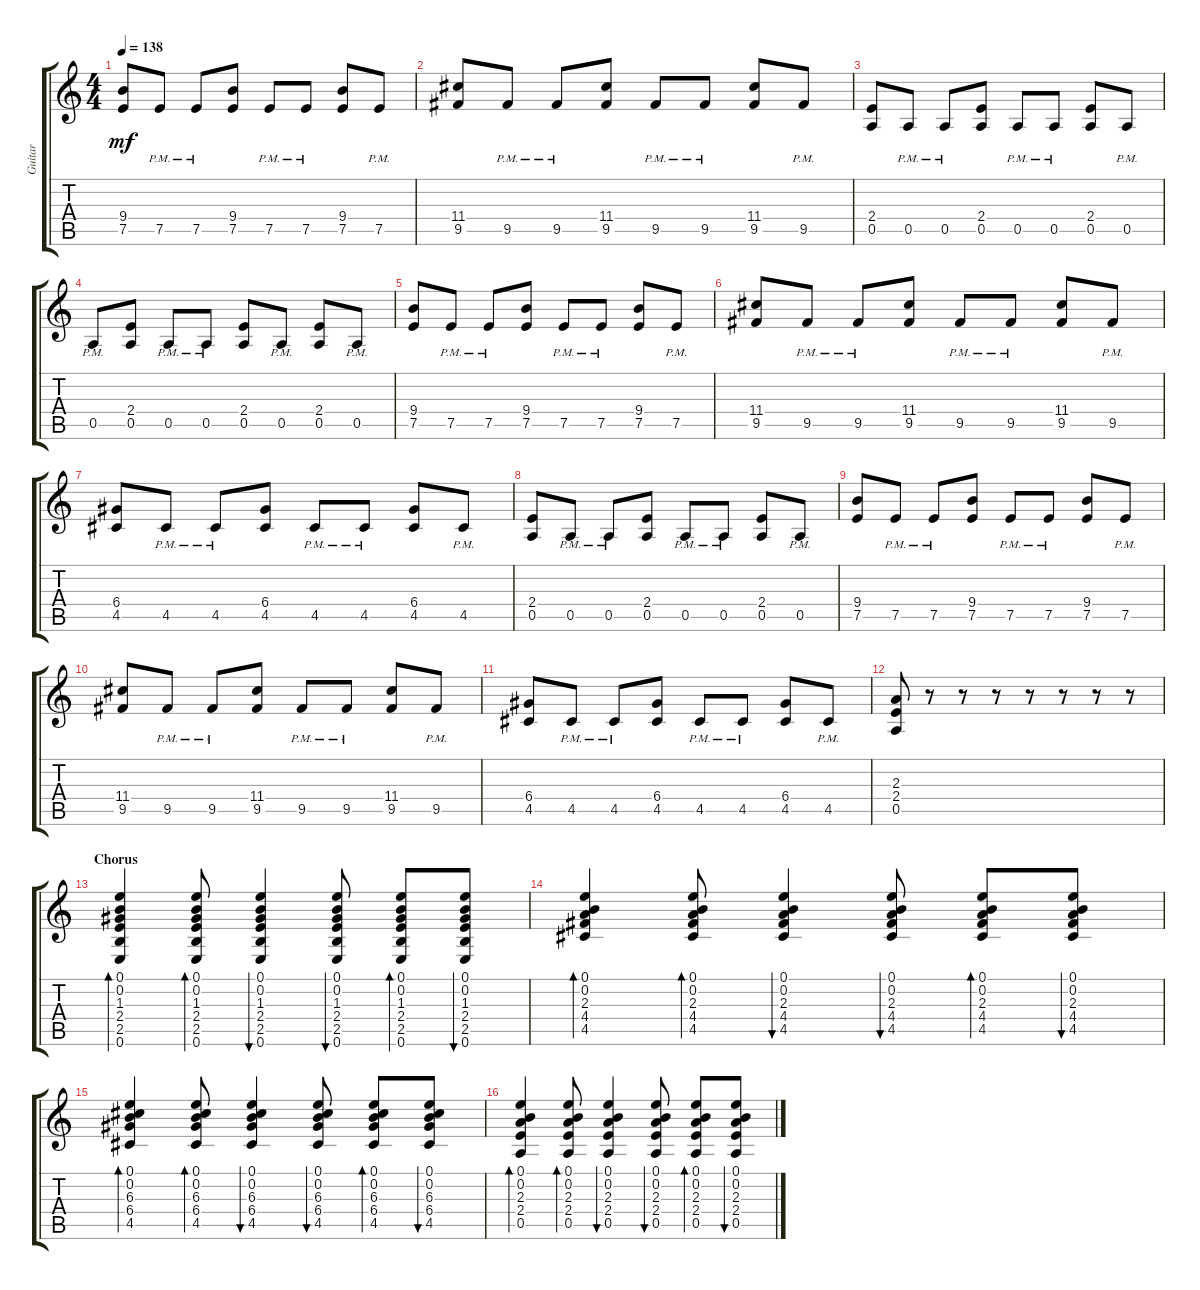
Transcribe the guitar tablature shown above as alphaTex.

\track ("Guitar" "Guitar") {instrument acousticguitarsteel}
\staff {score tabs}
\tuning (E4 B3 G3 D3 A2 E2) {hide}
\ts (4 4)
\tempo 138
\clef g2
\ks c
(9.4 7.5).8{dy mf} 7.5{pm}.8 7.5{pm}.8 (9.4 7.5).8 7.5{pm}.8 7.5{pm}.8 (9.4 7.5).8 7.5{pm}.8 |
(11.4 9.5).8 9.5{pm}.8 9.5{pm}.8 (11.4 9.5).8 9.5{pm}.8 9.5{pm}.8 (11.4 9.5).8 9.5{pm}.8 |
(2.4 0.5).8 0.5{pm}.8 0.5{pm}.8 (2.4 0.5).8 0.5{pm}.8 0.5{pm}.8 (2.4 0.5).8 0.5{pm}.8 |
0.5{pm}.8 (2.4 0.5).8 0.5{pm}.8 0.5{pm}.8 (2.4 0.5).8 0.5{pm}.8 (2.4 0.5).8 0.5{pm}.8 |
(9.4 7.5).8 7.5{pm}.8 7.5{pm}.8 (9.4 7.5).8 7.5{pm}.8 7.5{pm}.8 (9.4 7.5).8 7.5{pm}.8 |
(11.4 9.5).8 9.5{pm}.8 9.5{pm}.8 (11.4 9.5).8 9.5{pm}.8 9.5{pm}.8 (11.4 9.5).8 9.5{pm}.8 |
(6.4 4.5).8 4.5{pm}.8 4.5{pm}.8 (6.4 4.5).8 4.5{pm}.8 4.5{pm}.8 (6.4 4.5).8 4.5{pm}.8 |
(2.4 0.5).8 0.5{pm}.8 0.5{pm}.8 (2.4 0.5).8 0.5{pm}.8 0.5{pm}.8 (2.4 0.5).8 0.5{pm}.8 |
(9.4 7.5).8 7.5{pm}.8 7.5{pm}.8 (9.4 7.5).8 7.5{pm}.8 7.5{pm}.8 (9.4 7.5).8 7.5{pm}.8 |
(11.4 9.5).8 9.5{pm}.8 9.5{pm}.8 (11.4 9.5).8 9.5{pm}.8 9.5{pm}.8 (11.4 9.5).8 9.5{pm}.8 |
(6.4 4.5).8 4.5{pm}.8 4.5{pm}.8 (6.4 4.5).8 4.5{pm}.8 4.5{pm}.8 (6.4 4.5).8 4.5{pm}.8 |
(2.3 2.4 0.5).8 r.8 r.8 r.8 r.8 r.8 r.8 r.8 |
\section ("" "Chorus")
(0.1 0.2 1.3 2.4 2.5 0.6).4{bd 30} (0.1 0.2 1.3 2.4 2.5 0.6).8{bd 30} (0.1 0.2 1.3 2.4 2.5 0.6).4{bu 30} (0.1 0.2 1.3 2.4 2.5 0.6).8{bu 30} (0.1 0.2 1.3 2.4 2.5 0.6).8{bd 30} (0.1 0.2 1.3 2.4 2.5 0.6).8{bu 30} |
(0.1 0.2 2.3 4.4 4.5).4{bd 30} (0.1 0.2 2.3 4.4 4.5).8{bd 30} (0.1 0.2 2.3 4.4 4.5).4{bu 30} (0.1 0.2 2.3 4.4 4.5).8{bu 30} (0.1 0.2 2.3 4.4 4.5).8{bd 30} (0.1 0.2 2.3 4.4 4.5).8{bu 30} |
(0.1 0.2 6.3 6.4 4.5).4{bd 30} (0.1 0.2 6.3 6.4 4.5).8{bd 30} (0.1 0.2 6.3 6.4 4.5).4{bu 30} (0.1 0.2 6.3 6.4 4.5).8{bu 30} (0.1 0.2 6.3 6.4 4.5).8{bd 30} (0.1 0.2 6.3 6.4 4.5).8{bu 30} |
(0.1 0.2 2.3 2.4 0.5).4{bd 30} (0.1 0.2 2.3 2.4 0.5).8{bd 30} (0.1 0.2 2.3 2.4 0.5).4{bu 30} (0.1 0.2 2.3 2.4 0.5).8{bu 30} (0.1 0.2 2.3 2.4 0.5).8{bd 30} (0.1 0.2 2.3 2.4 0.5).8{bu 30}
